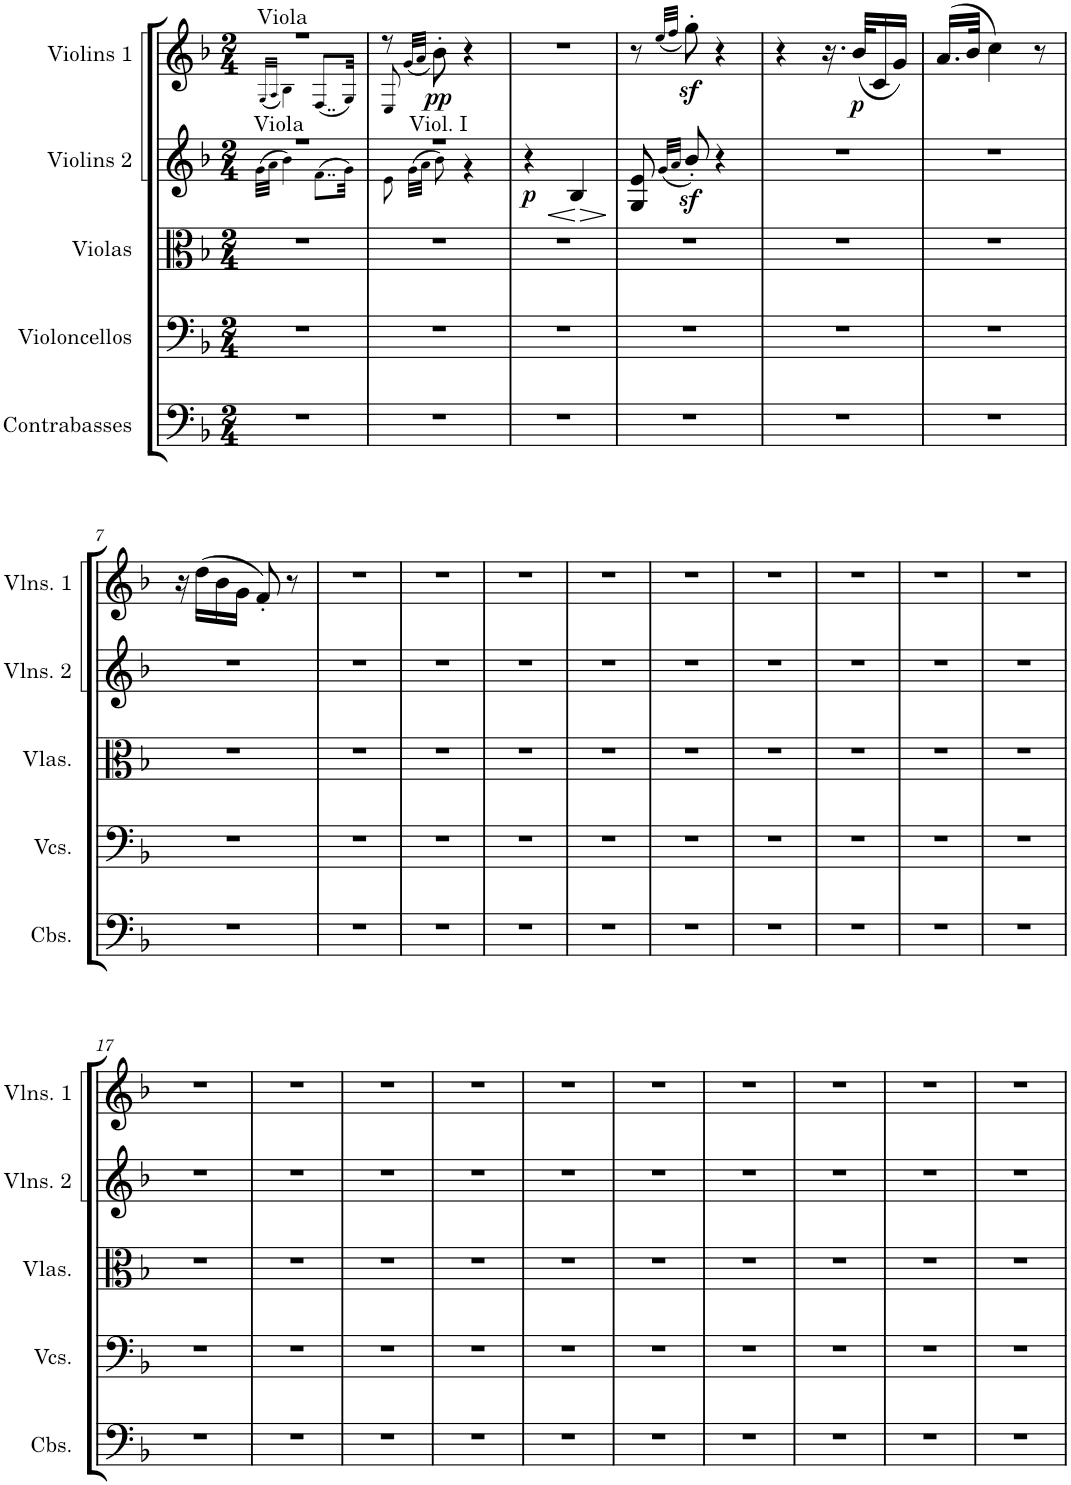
**kern	**kern	**kern	**kern	**dynam	**kern	**dynam
*part5	*part4	*part3	*part2	*part2	*part1	*part1
*staff5	*staff4	*staff3	*staff2	*staff2	*staff1	*staff1
*I"Contrabasses	*I"Violoncellos	*I"Violas	*I"Violins 2	*	*I"Violins 1	*
*I'Cbs.	*I'Vcs.	*I'Vlas.	*I'Vlns. 2	*	*I'Vlns. 1	*
*clefF4	*clefF4	*clefC3	*clefG2	*	*clefG2	*
*Trd7c12	*	*	*	*	*	*
*k[b-]	*k[b-]	*k[b-]	*k[b-]	*	*k[b-]	*
*M2/4	*M2/4	*M2/4	*M2/4	*	*M2/4	*
=1	=1	=1	=1	=1	=1	=1
*	*	*	*^	*	*^	*
.	.	.	.	(>32qg\LLL	.	.	(32qG/LLL	.
.	.	.	.	32qa\JJJ	.	.	32qA/JJJ	.
!	!	!	!	!	!	!LO:TX:a:t=Viola	!	!
!	!	!	!LO:TX:a:t=Viola	!	!	!	!	!
2r	2r	2r	2r	4b-!\)	.	2r	4B-!\)	.
.	.	.	.	(>8..f!\L	.	.	(8..F!/L	.
.	.	.	.	32g!\Jkk)	.	.	32G!/Jkk)	.
=2	=2	=2	=2	=2	=2	=2	=2	=2
2r	2r	2r	2r	8e!\	.	8r	8E!/	.
.	.	.	.	(>32qg\LLL	.	(32qg/LLL	.	.
.	.	.	.	32qa\JJJ	.	32qa/JJJ	.	.
!	!	!	!	!LO:TX:a:t=Viol. I	!	!	!	!
!	!	!	!	!	!	!	!	!LO:DY:b
.	.	.	.	8b-!\)	.	8b-'\)	4.ryy	pp
.	.	.	.	4r	.	4r	.	.
*	*	*	*	*	*	*v	*v	*
=3	=3	=3	=3	=3	=3	=3	=3
!	!	!	!	!	!LO:DY:b	!	!
*	*	*	*v	*v	*	*	*
2r	2r	2r	4r	p	2r	.
!	!	!	!	!LO:HP:b	!	!
!	!	!	!	!LO:HP:n=1:b	!	!
.	.	.	4B-/	< >	.	.
.	.	.	.	[	.	.
=4	=4	=4	=4	=4	=4	=4
2r	2r	2r	8G/ 8e/	.	8r	.
.	.	.	(32qg/LLL	.	(32qee/LLL	.
.	.	.	32qa/JJJ	.	32qff/JJJ	.
.	.	.	8b-z<'/)	]	8ggz<'\)	.
.	.	.	4r	.	4r	.
=5	=5	=5	=5	=5	=5	=5
2r	2r	2r	2r	.	4r	.
.	.	.	.	.	16.r	.
!	!	!	!	!	!	!LO:DY:b
.	.	.	.	.	(32b-/KLL	p
.	.	.	.	.	16c/	.
.	.	.	.	.	16g/JJ)	.
=6	=6	=6	=6	=6	=6	=6
2r	2r	2r	2r	.	(16.a/LL	.
.	.	.	.	.	32b-/JJk	.
.	.	.	.	.	4cc\)	.
.	.	.	.	.	8r	.
!!LO:LB:g=z
=7	=7	=7	=7	=7	=7	=7
2r	2r	2r	2r	.	16r	.
.	.	.	.	.	(16dd\LL	.
.	.	.	.	.	16b-\	.
.	.	.	.	.	16g\JJ	.
.	.	.	.	.	8f'/)	.
.	.	.	.	.	8r	.
=8	=8	=8	=8	=8	=8	=8
2r	2r	2r	2r	.	2r	.
=9	=9	=9	=9	=9	=9	=9
2r	2r	2r	2r	.	2r	.
=10	=10	=10	=10	=10	=10	=10
2r	2r	2r	2r	.	2r	.
=11	=11	=11	=11	=11	=11	=11
2r	2r	2r	2r	.	2r	.
=12	=12	=12	=12	=12	=12	=12
2r	2r	2r	2r	.	2r	.
=13	=13	=13	=13	=13	=13	=13
2r	2r	2r	2r	.	2r	.
=14	=14	=14	=14	=14	=14	=14
2r	2r	2r	2r	.	2r	.
=15	=15	=15	=15	=15	=15	=15
2r	2r	2r	2r	.	2r	.
=16	=16	=16	=16	=16	=16	=16
2r	2r	2r	2r	.	2r	.
!!LO:LB:g=z
=17	=17	=17	=17	=17	=17	=17
2r	2r	2r	2r	.	2r	.
=18	=18	=18	=18	=18	=18	=18
2r	2r	2r	2r	.	2r	.
=19	=19	=19	=19	=19	=19	=19
2r	2r	2r	2r	.	2r	.
=20	=20	=20	=20	=20	=20	=20
2r	2r	2r	2r	.	2r	.
=21	=21	=21	=21	=21	=21	=21
2r	2r	2r	2r	.	2r	.
=22	=22	=22	=22	=22	=22	=22
2r	2r	2r	2r	.	2r	.
=23	=23	=23	=23	=23	=23	=23
2r	2r	2r	2r	.	2r	.
=24	=24	=24	=24	=24	=24	=24
2r	2r	2r	2r	.	2r	.
=25	=25	=25	=25	=25	=25	=25
2r	2r	2r	2r	.	2r	.
=26	=26	=26	=26	=26	=26	=26
2r	2r	2r	2r	.	2r	.
=	=	=	=	=	=	=
*-	*-	*-	*-	*-	*-	*-
